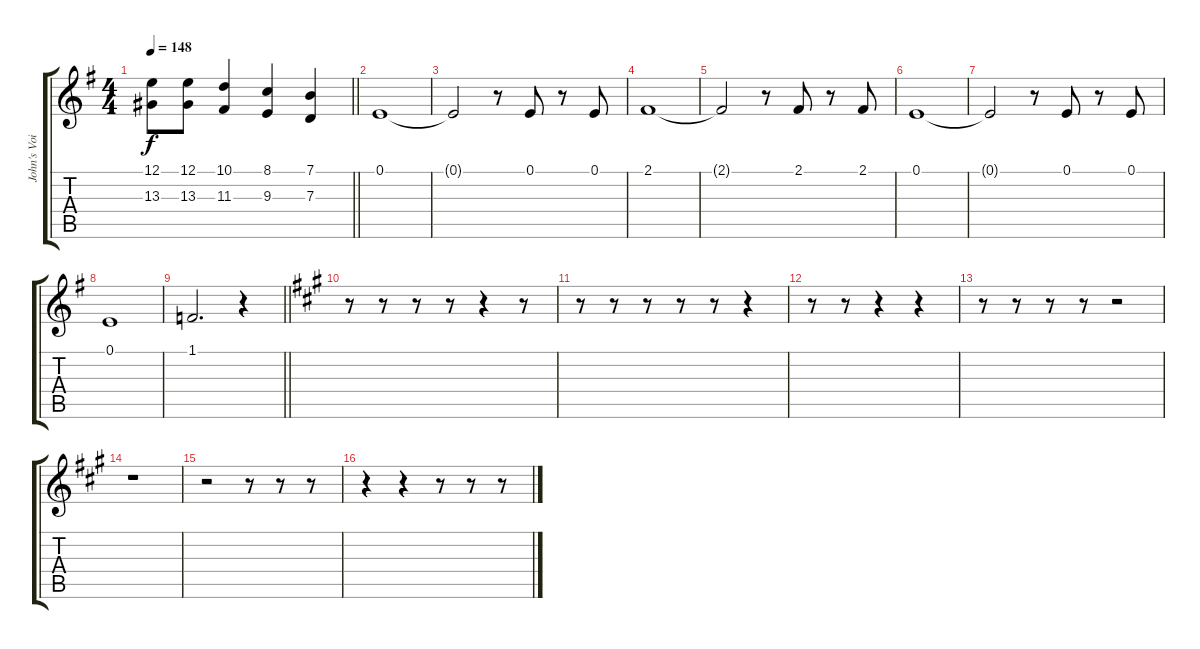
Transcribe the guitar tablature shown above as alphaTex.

\track ("John's Voice" "John's Voi") {instrument voiceoohs}
\staff {score tabs}
\tuning (E4 B3 G3 D3 A2 E2) {hide}
\ts (4 4)
\tempo 148
\clef g2
\barLineRight lightlight
\ks g
(12.1 13.3).8{dy f} (12.1 13.3).8 (10.1 11.3).4 (8.1 9.3).4 (7.1 7.3).4 |
0.1.1 |
0.1{t}.2 r.8 0.1.8 r.8 0.1.8 |
2.1.1 |
2.1{t}.2 r.8 2.1.8 r.8 2.1.8 |
0.1.1 |
0.1{t}.2 r.8 0.1.8 r.8 0.1.8 |
0.1.1 |
\barLineRight lightlight
1.1.2{d} r.4 |
\ks a
r.8 r.8 r.8 r.8 r.4 r.8 |
r.8 r.8 r.8 r.8 r.8 r.4 |
r.8 r.8 r.4 r.4 |
r.8 r.8 r.8 r.8 r.2 |
r.1 |
r.2 r.8 r.8 r.8 |
r.4 r.4 r.8 r.8 r.8
